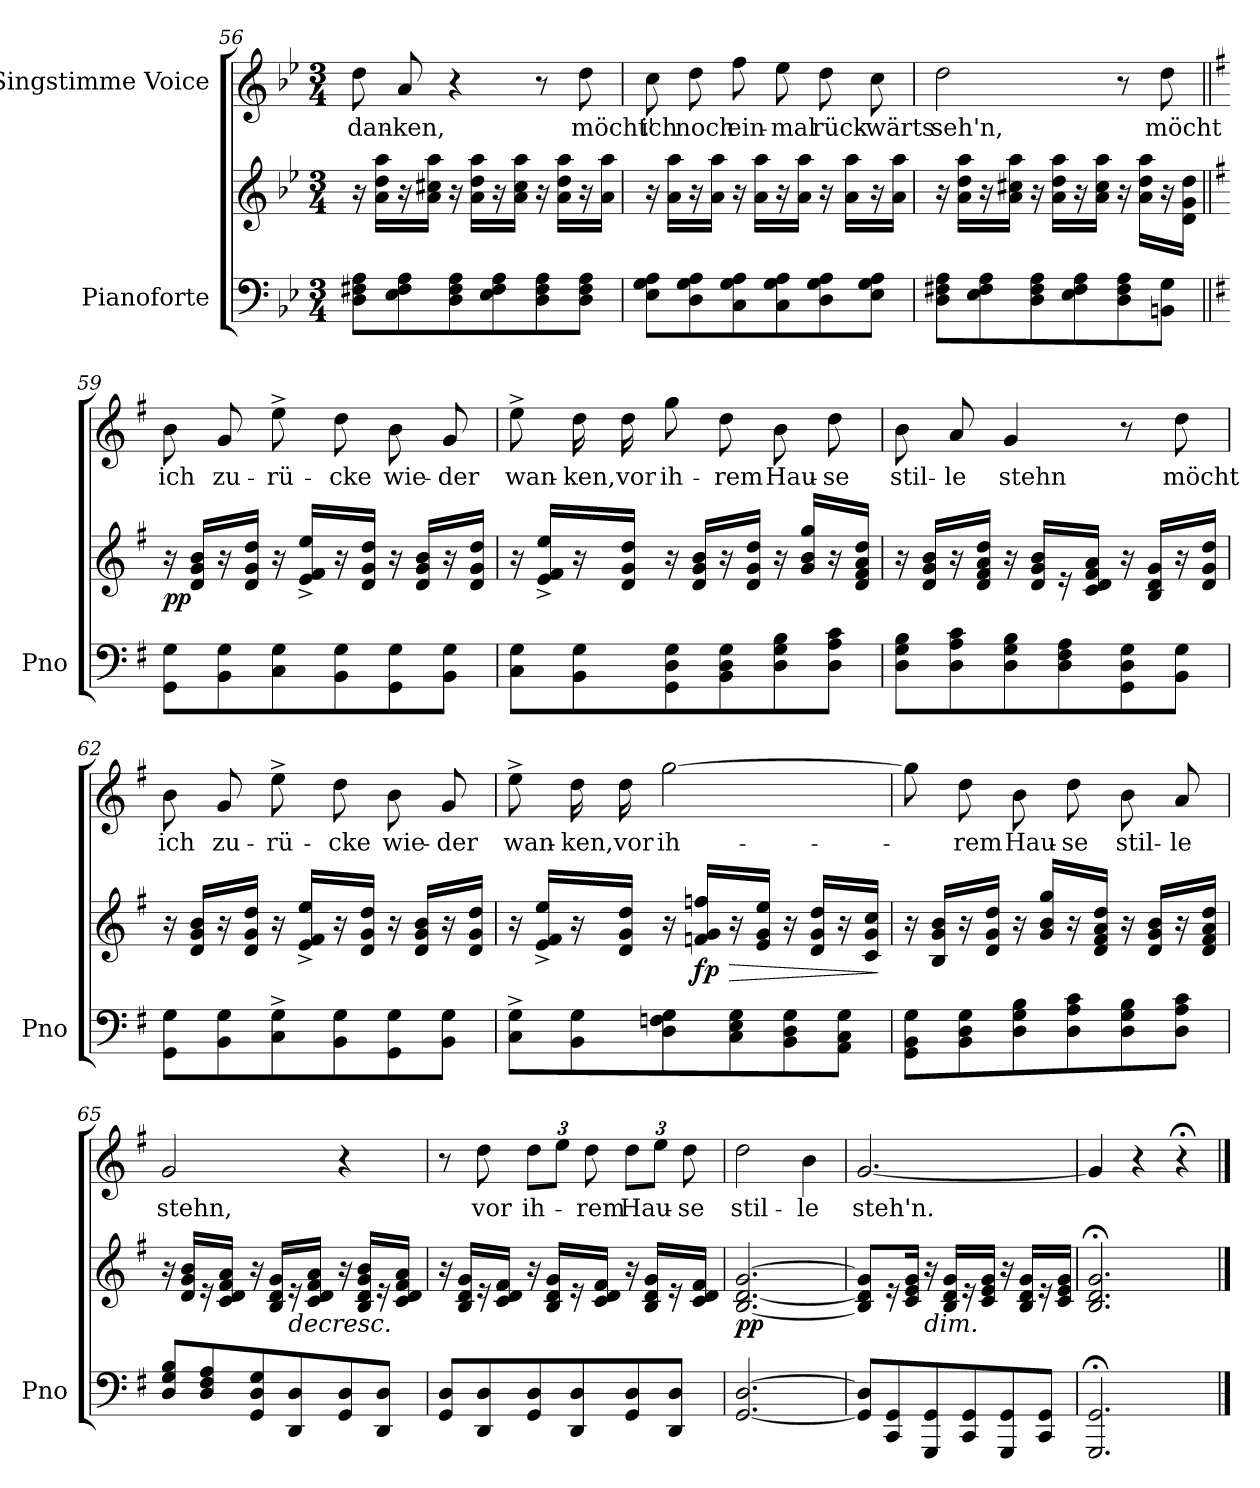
**kern	**kern	**dynam	**kern	**text
*part2	*part2	*part2	*part1	*part1
*staff3	*staff2	*staff2/3	*staff1	*staff1
*I"Pianoforte	*	*	*I"Singstimme Voice	*
*I'Pno	*	*	*	*
*clefF4	*clefG2	*	*clefG2	*
*k[b-e-]	*k[b-e-]	*	*k[b-e-]	*
*M3/4	*M3/4	*	*M3/4	*
=56	=56	=56	=56	=56
!	!	!	!	!LO:LY:b
8D\ 8F#X\ 8A\L	16r	.	8dd\	-dan-
.	16a\ 16dd\ 16aa\LL	.	.	.
!	!	!	!	!LO:LY:b
8E-\ 8F#\ 8A\	16r	.	8a/	-ken,
.	16a\ 16cc#X\ 16aa\JJ	.	.	.
8D\ 8F#\ 8A\	16r	.	4r	.
.	16a\ 16dd\ 16aa\LL	.	.	.
8E-\ 8F#\ 8A\	16r	.	.	.
.	16a\ 16cc#\ 16aa\JJ	.	.	.
8D\ 8F#\ 8A\	16r	.	8r	.
.	16a\ 16dd\ 16aa\LL	.	.	.
!	!	!	!	!LO:LY:b
8D\ 8F#\ 8A\J	16r	.	8dd\	möcht'
.	16a\ 16aa\JJ	.	.	.
!!LO:LB:g=z
=57	=57	=57	=57	=57
!	!	!	!	!LO:LY:b
8E-\ 8G\ 8A\L	16r	.	8cc\	ich
.	16a\ 16aa\LL	.	.	.
!	!	!	!	!LO:LY:b
8D\ 8G\ 8A\	16r	.	8dd\	noch
.	16a\ 16aa\JJ	.	.	.
!	!	!	!	!LO:LY:b
8C\ 8G\ 8A\	16r	.	8ff\	ein-
.	16a\ 16aa\LL	.	.	.
!	!	!	!	!LO:LY:b
8C\ 8G\ 8A\	16r	.	8ee-\	-mal
.	16a\ 16aa\JJ	.	.	.
!	!	!	!	!LO:LY:b
8D\ 8G\ 8A\	16r	.	8dd\	rück-
.	16a\ 16aa\LL	.	.	.
!	!	!	!	!LO:LY:b
8E-\ 8G\ 8A\J	16r	.	8cc\	-wärts
.	16a\ 16aa\JJ	.	.	.
=58	=58	=58	=58	=58
!	!	!	!	!LO:LY:b
8D\ 8F#X\ 8A\L	16r	.	2dd\	seh'n,
.	16a\ 16dd\ 16aa\LL	.	.	.
8E-\ 8F#\ 8A\	16r	.	.	.
.	16a\ 16cc#X\ 16aa\JJ	.	.	.
8D\ 8F#\ 8A\	16r	.	.	.
.	16a\ 16dd\ 16aa\LL	.	.	.
8E-\ 8F#\ 8A\	16r	.	.	.
.	16a\ 16cc#\ 16aa\JJ	.	.	.
8D\ 8F#\ 8A\	16r	.	8r	.
.	16a\ 16dd\ 16aa\LL	.	.	.
!	!	!	!	!LO:LY:b
8BBn\ 8G\J	16r	.	8dd\	möcht
.	16d\ 16g\ 16dd\JJ	.	.	.
=59||	=59||	=59||	=59||	=59||
*k[f#]	*k[f#]	*	*k[f#]	*
!	!	!LO:DY:b	!	!LO:LY:b
8GG\ 8G\L	16r	pp	8b\	ich
.	16d/ 16g/ 16b/LL	.	.	.
!	!	!	!	!LO:LY:b
8BB\ 8G\	16r	.	8g/	zu-
.	16d/ 16g/ 16dd/JJ	.	.	.
!	!	!	!	!LO:LY:b
8C\ 8G\	16r	.	8ee^\	-rü-
.	16e/^ 16f#/^ 16ee/^LL	.	.	.
!	!	!	!	!LO:LY:b
8BB\ 8G\	16r	.	8dd\	-cke
.	16d/ 16g/ 16dd/JJ	.	.	.
!	!	!	!	!LO:LY:b
8GG\ 8G\	16r	.	8b\	wie-
.	16d/ 16g/ 16b/LL	.	.	.
!	!	!	!	!LO:LY:b
8BB\ 8G\J	16r	.	8g/	-der
.	16d/ 16g/ 16dd/JJ	.	.	.
!!LO:PB:g=z
=60	=60	=60	=60	=60
!	!	!	!	!LO:LY:b
8C\ 8G\L	16r	.	8ee^\	wan-
.	16e/^ 16f#/^ 16ee/^LL	.	.	.
!	!	!	!	!LO:LY:b
8BB\ 8G\	16r	.	16dd\	-ken,
!	!	!	!	!LO:LY:b
.	16d/ 16g/ 16dd/JJ	.	16dd\	vor
!	!	!	!	!LO:LY:b
8GG\ 8D\ 8G\	16r	.	8gg\	ih-
.	16d/ 16g/ 16b/LL	.	.	.
!	!	!	!	!LO:LY:b
8BB\ 8D\ 8G\	16r	.	8dd\	-rem
.	16d/ 16g/ 16dd/JJ	.	.	.
!	!	!	!	!LO:LY:b
8D\ 8G\ 8B\	16r	.	8b\	Hau-
.	16g/ 16b/ 16gg/LL	.	.	.
!	!	!	!	!LO:LY:b
8D\ 8A\ 8c\J	16r	.	8dd\	-se
.	16d/ 16f#/ 16a/ 16dd/JJ	.	.	.
=61	=61	=61	=61	=61
!	!	!	!	!LO:LY:b
8D\ 8G\ 8B\L	16r	.	8b\	stil-
.	16d/ 16g/ 16b/LL	.	.	.
!	!	!	!	!LO:LY:b
8D\ 8A\ 8c\	16r	.	8a/	-le
.	16d/ 16f#/ 16a/ 16dd/JJ	.	.	.
!	!	!	!	!LO:LY:b
8D\ 8G\ 8B\	16r	.	4g/	stehn
.	16d/ 16g/ 16b/LL	.	.	.
8D\ 8F#\ 8A\	16r	.	.	.
.	16c/ 16d/ 16f#/ 16a/JJ	.	.	.
8GG\ 8D\ 8G\	16r	.	8r	.
.	16B/ 16d/ 16g/LL	.	.	.
!	!	!	!	!LO:LY:b
8BB\ 8G\J	16r	.	8dd\	möcht
.	16d/ 16g/ 16dd/JJ	.	.	.
=62	=62	=62	=62	=62
!	!	!	!	!LO:LY:b
8GG\ 8G\L	16r	.	8b\	ich
.	16d/ 16g/ 16b/LL	.	.	.
!	!	!	!	!LO:LY:b
8BB\ 8G\	16r	.	8g/	zu-
.	16d/ 16g/ 16dd/JJ	.	.	.
!	!	!	!	!LO:LY:b
8C\^ 8G\^	16r	.	8ee^\	-rü-
.	16e/^ 16f#/^ 16ee/^LL	.	.	.
!	!	!	!	!LO:LY:b
8BB\ 8G\	16r	.	8dd\	-cke
.	16d/ 16g/ 16dd/JJ	.	.	.
!	!	!	!	!LO:LY:b
8GG\ 8G\	16r	.	8b\	wie-
.	16d/ 16g/ 16b/LL	.	.	.
!	!	!	!	!LO:LY:b
8BB\ 8G\J	16r	.	8g/	-der
.	16d/ 16g/ 16dd/JJ	.	.	.
!!LO:LB:g=z
=63	=63	=63	=63	=63
!	!	!	!	!LO:LY:b
8C\^ 8G\^L	16r	.	8ee^\	wan-
.	16e/^ 16f#/^ 16ee/^LL	.	.	.
!	!	!	!	!LO:LY:b
8BB\ 8G\	16r	.	16dd\	-ken,
!	!	!	!	!LO:LY:b
.	16d/ 16g/ 16dd/JJ	.	16dd\	vor
!	!	!	!	!LO:LY:b
8D\ 8Fn\ 8G\	16r	.	[2gg\	-ih-
!	!	!LO:DY:b	!	!
.	16fn/ 16g/ 16ffn/LL	fp	.	.
!	!	!LO:HP:b	!	!
8C\ 8E\ 8G\	16r	>	.	.
.	16e/ 16g/ 16ee/JJ	.	.	.
8BB\ 8D\ 8G\	16r	.	.	.
.	16d/ 16g/ 16dd/LL	.	.	.
8AA\ 8C\ 8G\J	16r	.	.	.
.	16c/ 16g/ 16cc/JJ	.	.	.
.	.	]	.	.
=64	=64	=64	=64	=64
8GG\ 8BB\ 8G\L	16r	.	8gg\]	.
.	16B/ 16g/ 16b/LL	.	.	.
!	!	!	!	!LO:LY:b
8BB\ 8D\ 8G\	16r	.	8dd\	-rem
.	16d/ 16g/ 16dd/JJ	.	.	.
!	!	!	!	!LO:LY:b
8D\ 8G\ 8B\	16r	.	8b\	Hau-
.	16g/ 16b/ 16gg/LL	.	.	.
!	!	!	!	!LO:LY:b
8D\ 8A\ 8c\	16r	.	8dd\	-se
.	16d/ 16f#/ 16a/ 16dd/JJ	.	.	.
!	!	!	!	!LO:LY:b
8D\ 8G\ 8B\	16r	.	8b\	stil-
.	16d/ 16g/ 16b/LL	.	.	.
!	!	!	!	!LO:LY:b
8D\ 8A\ 8c\J	16r	.	8a/	-le
.	16d/ 16f#/ 16a/ 16dd/JJ	.	.	.
=65	=65	=65	=65	=65
!	!	!	!	!LO:LY:b
8D/ 8G/ 8B/L	16r	.	2g/	stehn,
.	16d/ 16g/ 16b/LL	.	.	.
8D/ 8F#/ 8A/	16r	.	.	.
.	16c/ 16d/ 16f#/ 16a/JJ	.	.	.
8GG/ 8D/ 8G/	16r	.	.	.
.	16B/ 16d/ 16g/LL	.	.	.
!	!LO:TX:b:i:t=decresc.	!	!	!
8DD/ 8D/	16r	.	.	.
.	16c/ 16d/ 16f#/ 16a/JJ	.	.	.
8GG/ 8D/	16r	.	4r	.
.	16B/ 16d/ 16g/ 16b/LL	.	.	.
8DD/ 8D/J	16r	.	.	.
.	16c/ 16d/ 16f#/ 16a/JJ	.	.	.
!!LO:LB:g=z
=66	=66	=66	=66	=66
8GG/ 8D/L	16r	.	8r	.
.	16B/ 16d/ 16g/LL	.	.	.
!	!	!	!	!LO:LY:b
8DD/ 8D/	16r	.	8dd\	vor
.	16c/ 16d/ 16f#/JJ	.	.	.
*	*	*	*Xbrackettup	*
!	!	!	!	!LO:LY:b
8GG/ 8D/	16r	.	12dd\L	ih-
.	16B/ 16d/ 16g/LL	.	.	.
.	.	.	12ee\J	.
8DD/ 8D/	16r	.	.	.
!	!	!	!	!LO:LY:b
.	.	.	12dd\	rem
.	16c/ 16d/ 16f#/JJ	.	.	.
!	!	!	!	!LO:LY:b
8GG/ 8D/	16r	.	12dd\L	Hau-
.	16B/ 16d/ 16g/LL	.	.	.
.	.	.	12ee\J	.
8DD/ 8D/J	16r	.	.	.
!	!	!	!	!LO:LY:b
.	.	.	12dd\	-se
.	16c/ 16d/ 16f#/JJ	.	.	.
=67	=67	=67	=67	=67
!	!	!LO:DY:b	!	!LO:LY:b
[2.GG/ [2.D/	[2.B/ [2.d/ [2.g/	pp	2dd\	stil-
!	!	!	!	!LO:LY:b
.	.	.	4b\	-le
=68	=68	=68	=68	=68
!	!	!	!	!LO:LY:b
8GG/] 8D/]L	8B/] 8d/] 8g/]L	.	[2.g/	-steh'n.
8CC/ 8GG/	16r	.	.	.
.	16c/ 16e/ 16g/Jk	.	.	.
!	!LO:TX:b:i:t=dim.	!	!	!
8GGG/ 8GG/	16r	.	.	.
.	16B/ 16d/ 16g/LL	.	.	.
8CC/ 8GG/	16r	.	.	.
.	16c/ 16e/ 16g/JJ	.	.	.
8GGG/ 8GG/	16r	.	.	.
.	16B/ 16d/ 16g/LL	.	.	.
8CC/ 8GG/J	16r	.	.	.
.	16c/ 16e/ 16g/JJ	.	.	.
=69	=69	=69	=69	=69
2.GGG/;< 2.GG/;<	2.B/;< 2.d/;< 2.g/;<	.	4g/]	.
.	.	.	4r	.
.	.	.	4r;<	.
==	==	==	==	==
*-	*-	*-	*-	*-
